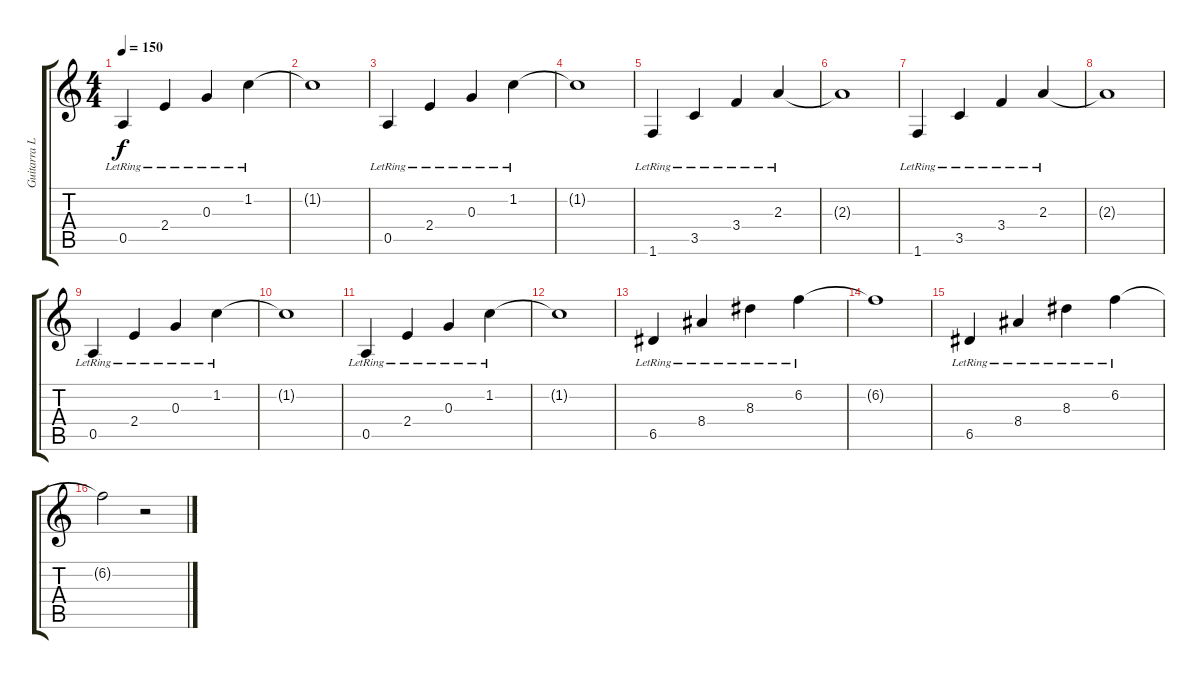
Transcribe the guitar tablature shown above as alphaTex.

\track ("Guitarra Limpa" "Guitarra L") {instrument acousticguitarnylon}
\staff {score tabs}
\tuning (E4 B3 G3 D3 A2 E2) {hide}
\ts (4 4)
\tempo 150
\clef g2
\ks c
0.5{lr}.4{dy f} 2.4{lr}.4 0.3{lr}.4 1.2{lr}.4 |
1.2{t}.1 |
0.5{lr}.4 2.4{lr}.4 0.3{lr}.4 1.2{lr}.4 |
1.2{t}.1 |
1.6{lr}.4 3.5{lr}.4 3.4{lr}.4 2.3{lr}.4 |
2.3{t}.1 |
1.6{lr}.4 3.5{lr}.4 3.4{lr}.4 2.3{lr}.4 |
2.3{t}.1 |
0.5{lr}.4 2.4{lr}.4 0.3{lr}.4 1.2{lr}.4 |
1.2{t}.1 |
0.5{lr}.4 2.4{lr}.4 0.3{lr}.4 1.2{lr}.4 |
1.2{t}.1 |
6.5{lr}.4 8.4{lr}.4 8.3{lr}.4 6.2{lr}.4 |
6.2{t}.1 |
6.5{lr}.4 8.4{lr}.4 8.3{lr}.4 6.2{lr}.4 |
6.2{t}.2 r.2
